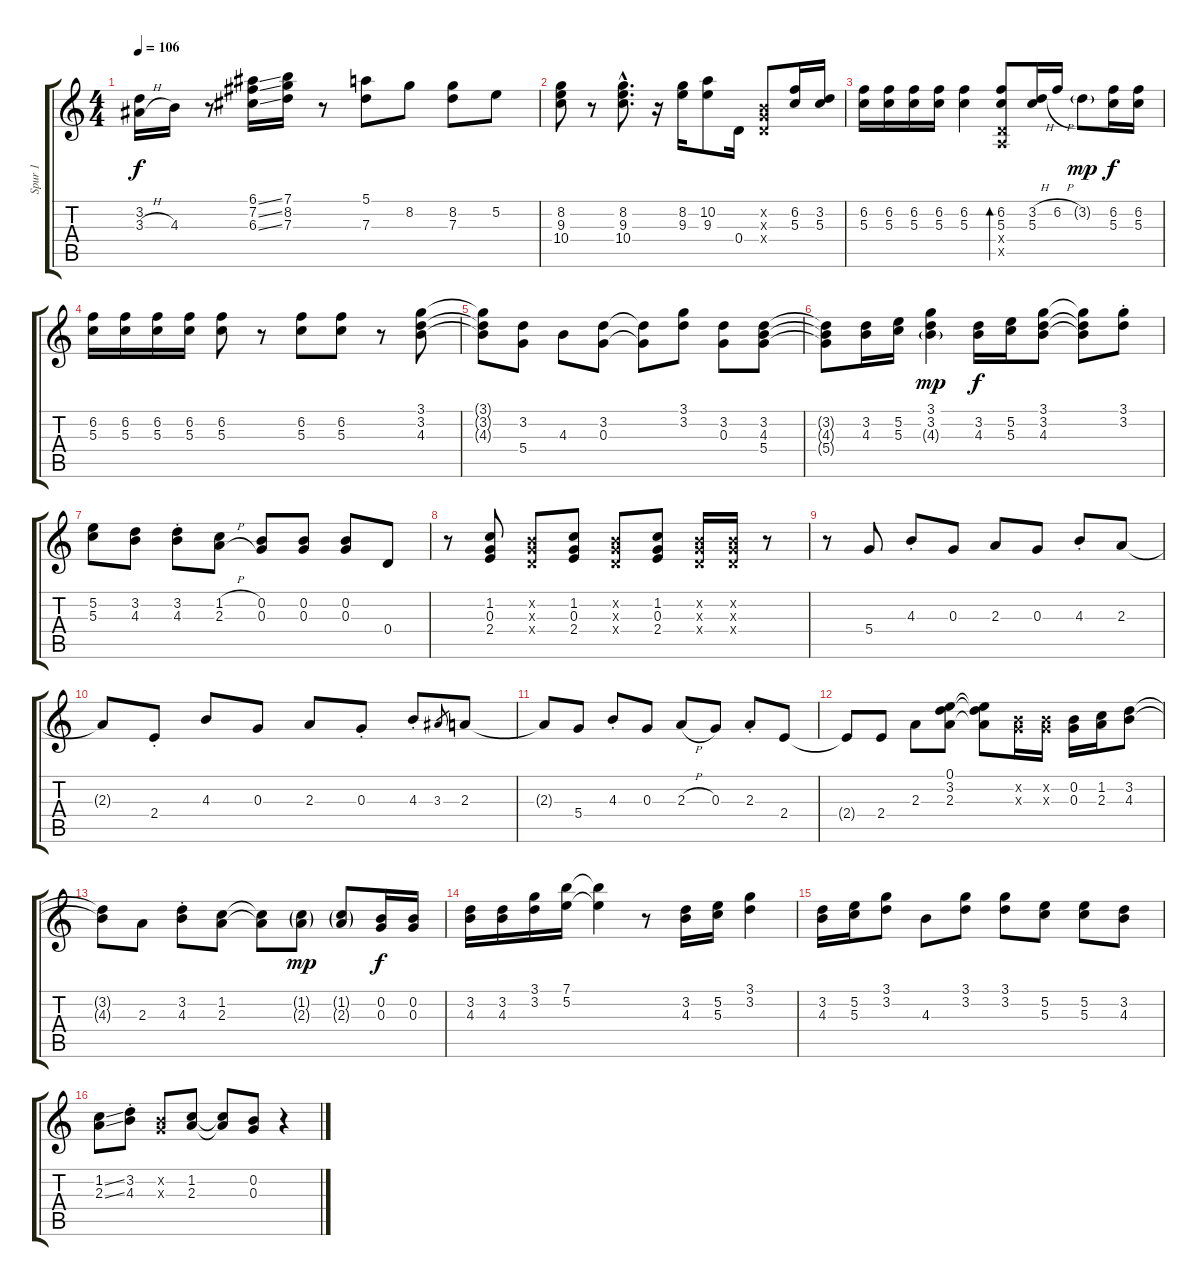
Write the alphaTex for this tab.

\track ("Spur 1" "Spur 1") {instrument acousticguitarsteel}
\staff {score tabs}
\tuning (E4 B3 G3 D3 A2 E2) {hide}
\ts (4 4)
\tempo 106
\clef g2
\ks c
(3.2 3.3{h}).16{dy f} 4.3.16 r.8 (6.1{ss} 7.2{ss} 6.3{ss}).16 (7.1 8.2 7.3).16 r.8 (5.1 7.3).8 8.2.8 (8.2 7.3).8 5.2.8 |
(8.2 9.3 10.4).8 r.8 (8.2{hac} 9.3{hac} 10.4{hac}).8{d} r.16 (8.2 9.3).16 (10.2 9.3).8 0.4.16 (0.2{x} 0.3{x} 0.4{x}).8 (6.2 5.3).16 (3.2 5.3).16 |
(6.2 5.3).16 (6.2 5.3).16 (6.2 5.3).16 (6.2 5.3).16 (6.2 5.3).4 (6.2 5.3 0.4{x} 0.5{x}).8{bd 240} (3.2{h} 5.3).16 6.2{h}.16 3.2{g}.8{dy mp} (6.2 5.3).16{dy f} (6.2 5.3).16 |
(6.2 5.3).16 (6.2 5.3).16 (6.2 5.3).16 (6.2 5.3).16 (6.2 5.3).8 r.8 (6.2 5.3).8 (6.2 5.3).8 r.8 (3.1 3.2 4.3).8 |
(3.1{t} 3.2{t} 4.3{t}).8 (3.2 5.4).8 4.3.8 (3.2 0.3).8 (3.2{t} 0.3{t}).8 (3.1 3.2).8 (3.2 0.3).8 (3.2 4.3 5.4).8 |
(3.2{t} 4.3{t} 5.4{t}).8 (3.2 4.3).16 (5.2 5.3).16 (3.1 3.2 4.3{g}).4{dy mp} (3.2 4.3).16{dy f} (5.2 5.3).16 (3.1 3.2 4.3).8 (3.1{t} 3.2{t} 4.3{t}).8 (3.1{st} 3.2{st}).8 |
(5.2 5.3).8 (3.2 4.3).8 (3.2{st} 4.3{st}).8 (1.2{h} 2.3{h}).8 (0.2 0.3).8 (0.2 0.3).8 (0.2 0.3).8 0.4.8 |
r.8 (1.2 0.3 2.4).8 (0.2{x} 0.3{x} 0.4{x}).8 (1.2 0.3 2.4).8 (0.2{x} 0.3{x} 0.4{x}).8 (1.2 0.3 2.4).8 (0.2{x} 0.3{x} 0.4{x}).16 (0.2{x} 0.3{x} 0.4{x}).16 r.8 |
r.8 5.4.8 4.3{st}.8 0.3.8 2.3.8 0.3.8 4.3{st}.8 2.3.8 |
2.3{t}.8 2.4{st}.8 4.3.8 0.3.8 2.3.8 0.3{st}.8 4.3{st}.8 3.3.8{gr} 2.3.8 |
2.3{t}.8 5.4.8 4.3{st}.8 0.3.8 2.3{h}.8 0.3.8 2.3{st}.8 2.4.8 |
2.4{t}.8 2.4.8 2.3.8 (0.1 3.2 2.3).8 (0.1{t} 3.2{t} 2.3{t}).8 (0.2{x} 0.3{x}).16 (0.2{x} 0.3{x}).16 (0.2 0.3).16 (1.2 2.3).16 (3.2 4.3).8 |
(3.2{t} 4.3{t}).8 2.3.8 (3.2{st} 4.3{st}).8 (1.2 2.3).8 (1.2{t} 2.3{t}).8 (1.2{g} 2.3{g}).8{dy mp} (1.2{g} 2.3{g}).8 (0.2 0.3).16{dy f} (0.2 0.3).16 |
(3.2 4.3).16 (3.2 4.3).16 (3.1 3.2).16 (7.1 5.2).16 (7.1{t} 5.2{t}).4 r.8 (3.2 4.3).16 (5.2 5.3).16 (3.1 3.2).4 |
(3.2 4.3).16 (5.2 5.3).16 (3.1 3.2).8 4.3.8 (3.1 3.2).8 (3.1 3.2).8 (5.2 5.3).8 (5.2 5.3).8 (3.2 4.3).8 |
(1.2{ss} 2.3{ss}).8 (3.2{st} 4.3{st}).8 (0.2{x} 0.3{x}).8 (1.2 2.3).8 (1.2{t} 2.3{t}).8 (0.2 0.3).8 r.4
